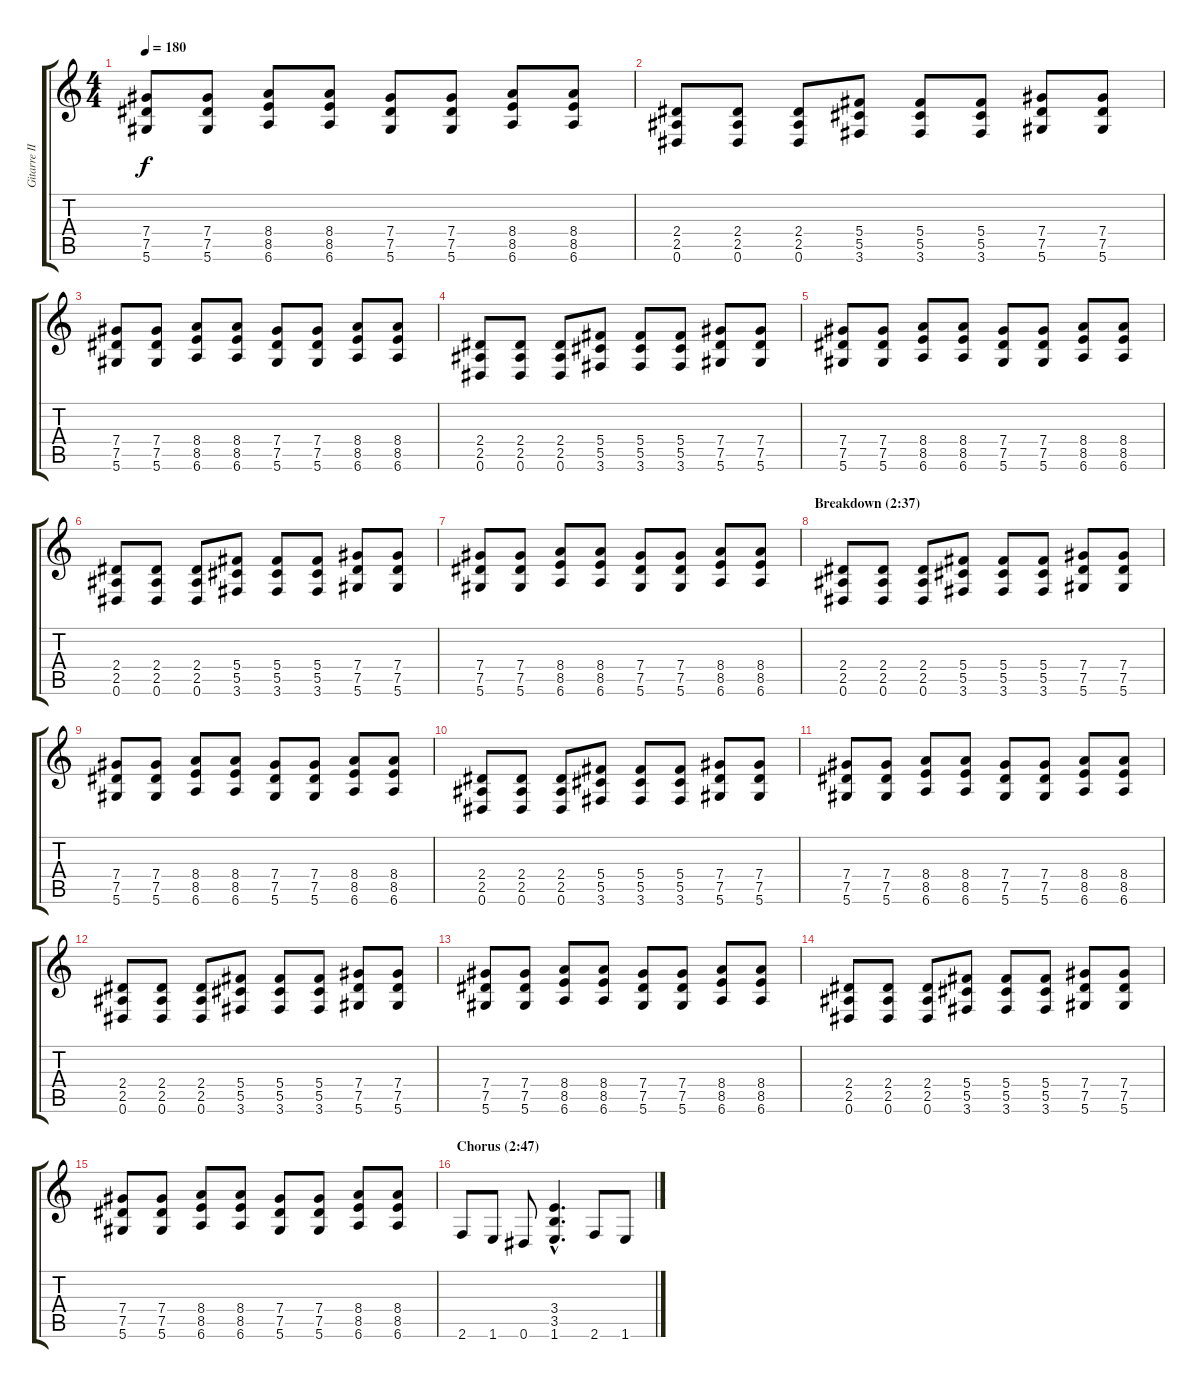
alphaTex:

\track ("Gitarre II" "Gitarre II") {instrument distortionguitar}
\staff {score tabs}
\tuning (Eb4 Bb3 Gb3 Db3 Ab2 Eb2) {hide}
\ts (4 4)
\tempo 180
\clef g2
\ks c
(7.4 7.5 5.6).8{dy f} (7.4 7.5 5.6).8 (8.4 8.5 6.6).8 (8.4 8.5 6.6).8 (7.4 7.5 5.6).8 (7.4 7.5 5.6).8 (8.4 8.5 6.6).8 (8.4 8.5 6.6).8 |
(2.4 2.5 0.6).8 (2.4 2.5 0.6).8 (2.4 2.5 0.6).8 (5.4 5.5 3.6).8 (5.4 5.5 3.6).8 (5.4 5.5 3.6).8 (7.4 7.5 5.6).8 (7.4 7.5 5.6).8 |
(7.4 7.5 5.6).8 (7.4 7.5 5.6).8 (8.4 8.5 6.6).8 (8.4 8.5 6.6).8 (7.4 7.5 5.6).8 (7.4 7.5 5.6).8 (8.4 8.5 6.6).8 (8.4 8.5 6.6).8 |
(2.4 2.5 0.6).8 (2.4 2.5 0.6).8 (2.4 2.5 0.6).8 (5.4 5.5 3.6).8 (5.4 5.5 3.6).8 (5.4 5.5 3.6).8 (7.4 7.5 5.6).8 (7.4 7.5 5.6).8 |
(7.4 7.5 5.6).8 (7.4 7.5 5.6).8 (8.4 8.5 6.6).8 (8.4 8.5 6.6).8 (7.4 7.5 5.6).8 (7.4 7.5 5.6).8 (8.4 8.5 6.6).8 (8.4 8.5 6.6).8 |
(2.4 2.5 0.6).8 (2.4 2.5 0.6).8 (2.4 2.5 0.6).8 (5.4 5.5 3.6).8 (5.4 5.5 3.6).8 (5.4 5.5 3.6).8 (7.4 7.5 5.6).8 (7.4 7.5 5.6).8 |
(7.4 7.5 5.6).8 (7.4 7.5 5.6).8 (8.4 8.5 6.6).8 (8.4 8.5 6.6).8 (7.4 7.5 5.6).8 (7.4 7.5 5.6).8 (8.4 8.5 6.6).8 (8.4 8.5 6.6).8 |
\section ("" "Breakdown (2:37)")
(2.4 2.5 0.6).8 (2.4 2.5 0.6).8 (2.4 2.5 0.6).8 (5.4 5.5 3.6).8 (5.4 5.5 3.6).8 (5.4 5.5 3.6).8 (7.4 7.5 5.6).8 (7.4 7.5 5.6).8 |
(7.4 7.5 5.6).8 (7.4 7.5 5.6).8 (8.4 8.5 6.6).8 (8.4 8.5 6.6).8 (7.4 7.5 5.6).8 (7.4 7.5 5.6).8 (8.4 8.5 6.6).8 (8.4 8.5 6.6).8 |
(2.4 2.5 0.6).8 (2.4 2.5 0.6).8 (2.4 2.5 0.6).8 (5.4 5.5 3.6).8 (5.4 5.5 3.6).8 (5.4 5.5 3.6).8 (7.4 7.5 5.6).8 (7.4 7.5 5.6).8 |
(7.4 7.5 5.6).8 (7.4 7.5 5.6).8 (8.4 8.5 6.6).8 (8.4 8.5 6.6).8 (7.4 7.5 5.6).8 (7.4 7.5 5.6).8 (8.4 8.5 6.6).8 (8.4 8.5 6.6).8 |
(2.4 2.5 0.6).8 (2.4 2.5 0.6).8 (2.4 2.5 0.6).8 (5.4 5.5 3.6).8 (5.4 5.5 3.6).8 (5.4 5.5 3.6).8 (7.4 7.5 5.6).8 (7.4 7.5 5.6).8 |
(7.4 7.5 5.6).8 (7.4 7.5 5.6).8 (8.4 8.5 6.6).8 (8.4 8.5 6.6).8 (7.4 7.5 5.6).8 (7.4 7.5 5.6).8 (8.4 8.5 6.6).8 (8.4 8.5 6.6).8 |
(2.4 2.5 0.6).8 (2.4 2.5 0.6).8 (2.4 2.5 0.6).8 (5.4 5.5 3.6).8 (5.4 5.5 3.6).8 (5.4 5.5 3.6).8 (7.4 7.5 5.6).8 (7.4 7.5 5.6).8 |
(7.4 7.5 5.6).8 (7.4 7.5 5.6).8 (8.4 8.5 6.6).8 (8.4 8.5 6.6).8 (7.4 7.5 5.6).8 (7.4 7.5 5.6).8 (8.4 8.5 6.6).8 (8.4 8.5 6.6).8 |
\section ("" "Chorus (2:47)")
2.6.8 1.6.8 0.6.8 (3.4{hac} 3.5{hac} 1.6{hac}).4{d} 2.6.8 1.6.8
